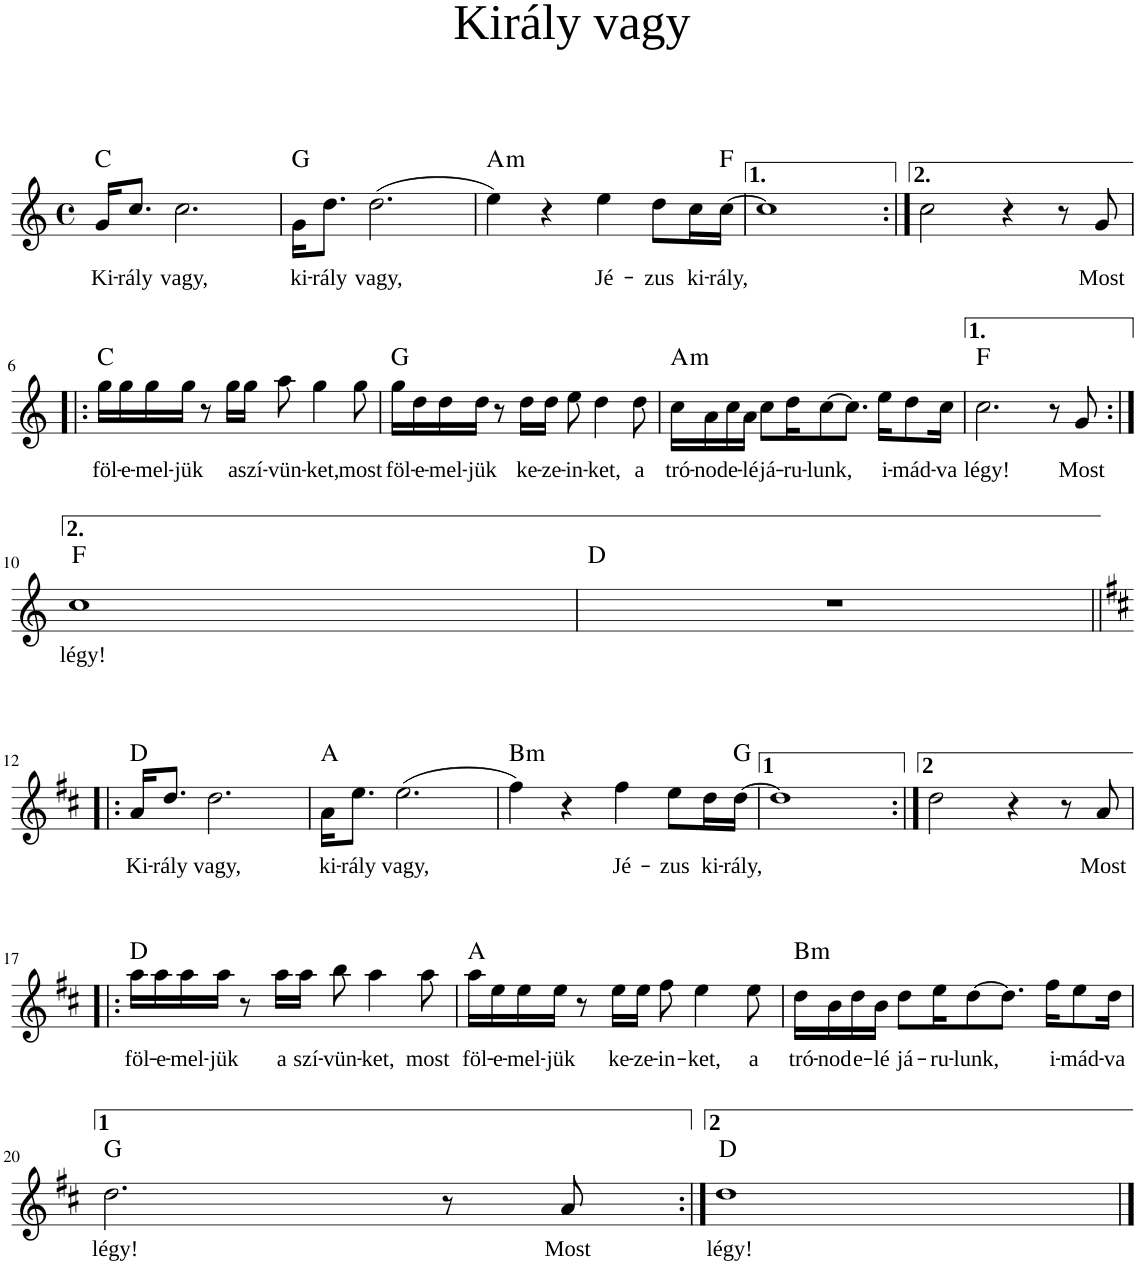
**kern	**text	**harte
*part1	*part1	*part1
*staff1	*staff1	*
*I"Piano	*	*
*I'Pno	*	*
*clefG2	*	*
*k[]	*	*
*M4/4	*	*
*met(c)	*	*
=1	=1	=1
!	!LO:LY:b	!LO:H:kt=N.C.
16g/KL	Ki-	N
!	!LO:LY:b	!
8.cc/J	-rály	.
!	!LO:LY:b	!
2.cc\	vagy,	.
=2	=2	=2
!	!LO:LY:b	!LO:H:kt=N.C.
16g\KL	ki-	N
!	!LO:LY:b	!
8.dd\J	-rály	.
!	!LO:LY:b	!
(2.dd\	vagy,	.
=3	=3	=3
!	!	!LO:H:kt=m
4ee\)	.	A:min
4r	.	.
!	!LO:LY:b	!
4ee\	-Jé-	.
!	!LO:LY:b	!
8dd\L	-zus	.
!	!LO:LY:b	!
16cc\L	ki-	.
!	!LO:LY:b	!LO:H:kt=N.C.
[16cc\JJ	-rály,	N
=4	=4	=4
1cc]	.	.
=5:|!	=5:|!	=5:|!
2cc\	.	.
4r	.	.
8r	.	.
!	!LO:LY:b	!
8g/	Most	.
!!LO:LB:g=z
=6!|:	=6!|:	=6!|:
!	!LO:LY:b	!LO:H:kt=N.C.
16gg\LL	föl-	N
!	!LO:LY:b	!
16gg\	-e-	.
!	!LO:LY:b	!
16gg\	-mel-	.
!	!LO:LY:b	!
16gg\JJ	-jük	.
8r	.	.
!	!LO:LY:b	!
16gg\LL	a	.
!	!LO:LY:b	!
16gg\JJ	szí-	.
!	!LO:LY:b	!
8aa\	-vün-	.
!	!LO:LY:b	!
4gg\	-ket,	.
!	!LO:LY:b	!
8gg\	most	.
=7	=7	=7
!	!LO:LY:b	!LO:H:kt=N.C.
16gg\LL	föl-	N
!	!LO:LY:b	!
16dd\	-e-	.
!	!LO:LY:b	!
16dd\	-mel-	.
!	!LO:LY:b	!
16dd\JJ	-jük	.
8r	.	.
!	!LO:LY:b	!
16dd\LL	ke-	.
!	!LO:LY:b	!
16dd\JJ	-ze-	.
!	!LO:LY:b	!
8ee\	-in-	.
!	!LO:LY:b	!
4dd\	-ket,	.
!	!LO:LY:b	!
8dd\	a	.
=8	=8	=8
!	!LO:LY:b	!LO:H:kt=m
16cc\LL	tró-	A:min
!	!LO:LY:b	!
16a\	-nod	.
!	!LO:LY:b	!
16cc\	e-	.
!	!LO:LY:b	!
16a\JJ	-lé	.
!	!LO:LY:b	!
8cc\L	já-	.
!	!LO:LY:b	!
16dd\K	-ru-	.
!	!LO:LY:b	!
[8cc\	-lunk,	.
8.cc\J]	.	.
!	!LO:LY:b	!
16ee\KL	i-	.
!	!LO:LY:b	!
8dd\	-mád-	.
!	!LO:LY:b	!
16cc\Jk	-va	.
=9	=9	=9
!	!LO:LY:b	!LO:H:kt=N.C.
2.cc\	légy!	N
8r	.	.
!	!LO:LY:b	!
8g/	Most	.
!!LO:LB:g=z
=10:|!	=10:|!	=10:|!
!	!LO:LY:b	!LO:H:kt=N.C.
1cc	légy!	N
=11	=11	=11
!	!	!LO:H:kt=N.C.
1r	.	N
!!LO:LB:g=z
=12!|:	=12!|:	=12!|:
*k[f#c#]	*	*
!	!LO:LY:b	!LO:H:kt=N.C.
16a/KL	Ki-	N
!	!LO:LY:b	!
8.dd/J	-rály	.
!	!LO:LY:b	!
2.dd\	vagy,	.
=13	=13	=13
!	!LO:LY:b	!LO:H:kt=N.C.
16a\KL	ki-	N
!	!LO:LY:b	!
8.ee\J	-rály	.
!	!LO:LY:b	!
(2.ee\	vagy,	.
=14	=14	=14
!	!	!LO:H:kt=m
4ff#\)	.	B:min
4r	.	.
!	!LO:LY:b	!
4ff#\	-Jé-	.
!	!LO:LY:b	!
8ee\L	-zus	.
!	!LO:LY:b	!
16dd\L	ki-	.
!	!LO:LY:b	!LO:H:kt=N.C.
[16dd\JJ	-rály,	N
=15	=15	=15
1dd]	.	.
=16:|!	=16:|!	=16:|!
2dd\	.	.
4r	.	.
8r	.	.
!	!LO:LY:b	!
8a/	Most	.
!!LO:LB:g=z
=17!|:	=17!|:	=17!|:
!	!LO:LY:b	!LO:H:kt=N.C.
16aa\LL	föl-	N
!	!LO:LY:b	!
16aa\	-e-	.
!	!LO:LY:b	!
16aa\	-mel-	.
!	!LO:LY:b	!
16aa\JJ	-jük	.
8r	.	.
!	!LO:LY:b	!
16aa\LL	a	.
!	!LO:LY:b	!
16aa\JJ	szí-	.
!	!LO:LY:b	!
8bb\	-vün-	.
!	!LO:LY:b	!
4aa\	-ket,	.
!	!LO:LY:b	!
8aa\	most	.
=18	=18	=18
!	!LO:LY:b	!LO:H:kt=N.C.
16aa\LL	föl-	N
!	!LO:LY:b	!
16ee\	-e-	.
!	!LO:LY:b	!
16ee\	-mel-	.
!	!LO:LY:b	!
16ee\JJ	-jük	.
8r	.	.
!	!LO:LY:b	!
16ee\LL	ke-	.
!	!LO:LY:b	!
16ee\JJ	-ze-	.
!	!LO:LY:b	!
8ff#\	-in-	.
!	!LO:LY:b	!
4ee\	-ket,	.
!	!LO:LY:b	!
8ee\	a	.
=19	=19	=19
!	!LO:LY:b	!LO:H:kt=m
16dd\LL	tró-	B:min
!	!LO:LY:b	!
16b\	-nod	.
!	!LO:LY:b	!
16dd\	e-	.
!	!LO:LY:b	!
16b\JJ	-lé	.
!	!LO:LY:b	!
8dd\L	já-	.
!	!LO:LY:b	!
16ee\K	-ru-	.
!	!LO:LY:b	!
[8dd\	-lunk,	.
8.dd\J]	.	.
!	!LO:LY:b	!
16ff#\KL	i-	.
!	!LO:LY:b	!
8ee\	-mád-	.
!	!LO:LY:b	!
16dd\Jk	-va	.
!!LO:LB:g=z
=20	=20	=20
!	!LO:LY:b	!LO:H:kt=N.C.
2.dd\	légy!	N
8r	.	.
!	!LO:LY:b	!
8a/	Most	.
=21:|!	=21:|!	=21:|!
!	!LO:LY:b	!LO:H:kt=N.C.
1dd	légy!	N
==	==	==
*-	*-	*-
